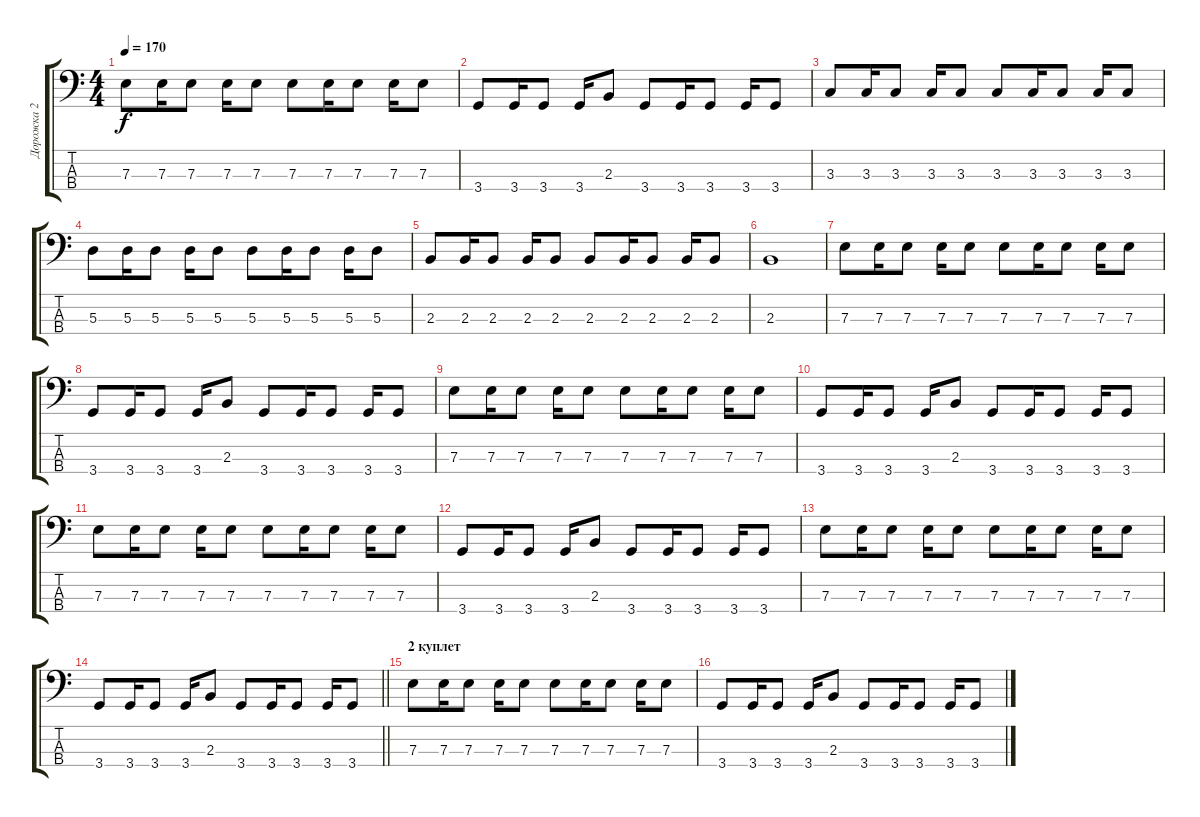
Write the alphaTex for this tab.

\track ("Дорожка 2" "Дорожка 2") {instrument electricbassfinger}
\staff {score tabs}
\tuning (G2 D2 A1 E1) {hide}
\ts (4 4)
\tempo 170
\clef f4
\ks c
7.3.8{dy f} 7.3.16 7.3.8 7.3.16 7.3.8 7.3.8 7.3.16 7.3.8 7.3.16 7.3.8 |
3.4.8 3.4.16 3.4.8 3.4.16 2.3.8 3.4.8 3.4.16 3.4.8 3.4.16 3.4.8 |
3.3.8 3.3.16 3.3.8 3.3.16 3.3.8 3.3.8 3.3.16 3.3.8 3.3.16 3.3.8 |
5.3.8 5.3.16 5.3.8 5.3.16 5.3.8 5.3.8 5.3.16 5.3.8 5.3.16 5.3.8 |
2.3.8 2.3.16 2.3.8 2.3.16 2.3.8 2.3.8 2.3.16 2.3.8 2.3.16 2.3.8 |
2.3.1 |
7.3.8 7.3.16 7.3.8 7.3.16 7.3.8 7.3.8 7.3.16 7.3.8 7.3.16 7.3.8 |
3.4.8 3.4.16 3.4.8 3.4.16 2.3.8 3.4.8 3.4.16 3.4.8 3.4.16 3.4.8 |
7.3.8 7.3.16 7.3.8 7.3.16 7.3.8 7.3.8 7.3.16 7.3.8 7.3.16 7.3.8 |
3.4.8 3.4.16 3.4.8 3.4.16 2.3.8 3.4.8 3.4.16 3.4.8 3.4.16 3.4.8 |
7.3.8 7.3.16 7.3.8 7.3.16 7.3.8 7.3.8 7.3.16 7.3.8 7.3.16 7.3.8 |
3.4.8 3.4.16 3.4.8 3.4.16 2.3.8 3.4.8 3.4.16 3.4.8 3.4.16 3.4.8 |
7.3.8 7.3.16 7.3.8 7.3.16 7.3.8 7.3.8 7.3.16 7.3.8 7.3.16 7.3.8 |
\barLineRight lightlight
3.4.8 3.4.16 3.4.8 3.4.16 2.3.8 3.4.8 3.4.16 3.4.8 3.4.16 3.4.8 |
\section ("" "2 куплет")
7.3.8 7.3.16 7.3.8 7.3.16 7.3.8 7.3.8 7.3.16 7.3.8 7.3.16 7.3.8 |
3.4.8 3.4.16 3.4.8 3.4.16 2.3.8 3.4.8 3.4.16 3.4.8 3.4.16 3.4.8
